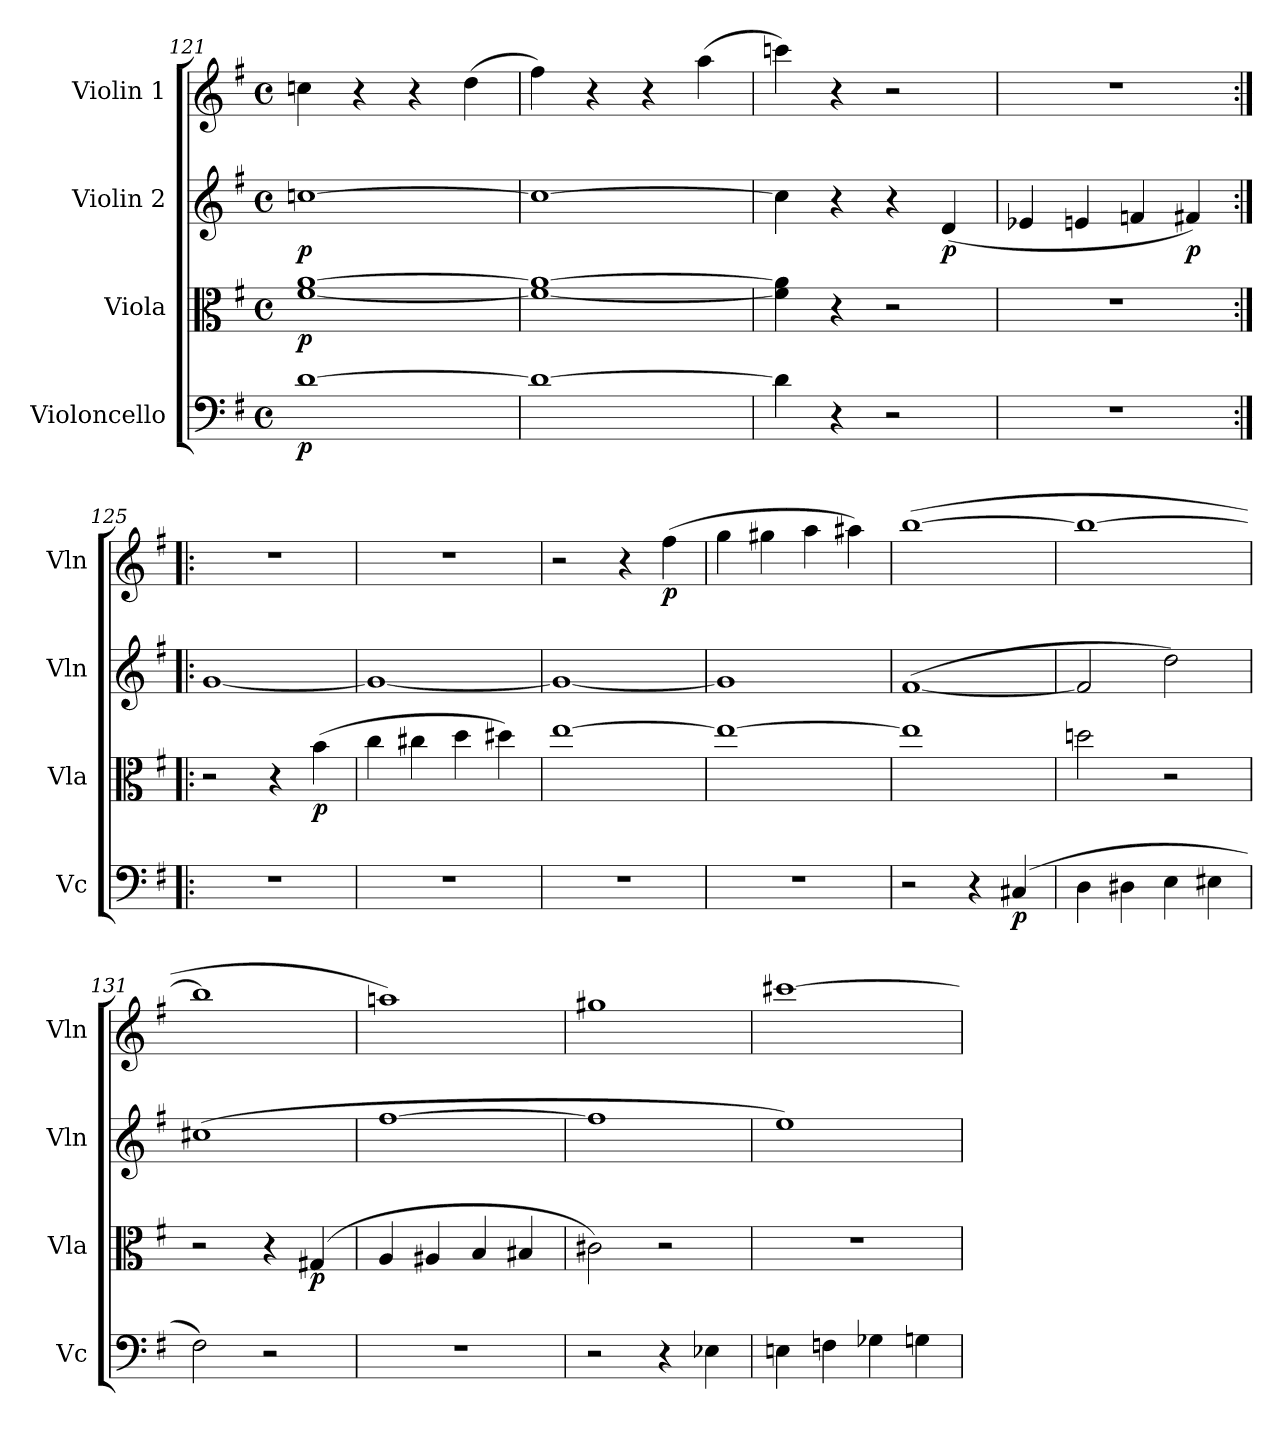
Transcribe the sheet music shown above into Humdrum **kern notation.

**kern	**dynam	**kern	**dynam	**kern	**dynam	**kern	**dynam
*part4	*part4	*part3	*part3	*part2	*part2	*part1	*part1
*staff4	*staff4	*staff3	*staff3	*staff2	*staff2	*staff1	*staff1
*I"Violoncello	*	*I"Viola	*	*I"Violin 2	*	*I"Violin 1	*
*I'Vc	*	*I'Vla	*	*I'Vln	*	*I'Vln	*
*clefF4	*	*clefC3	*	*clefG2	*	*clefG2	*
*k[f#]	*	*k[f#]	*	*k[f#]	*	*k[f#]	*
*M4/4	*	*M4/4	*	*M4/4	*	*M4/4	*
*met(c)	*	*met(c)	*	*met(c)	*	*met(c)	*
=121	=121	=121	=121	=121	=121	=121	=121
!	!LO:DY:b	!	!LO:DY:b	!	!LO:DY:b	!	!
[1d	p	[1f# [1a	p	[1ccn	p	4ccn\	.
.	.	.	.	.	.	4r	.
.	.	.	.	.	.	4r	.
.	.	.	.	.	.	(4dd\	.
!!LO:LB:g=z
=122	=122	=122	=122	=122	=122	=122	=122
1d_	.	1f#_ 1a_	.	1cc_	.	4ff#\)	.
.	.	.	.	.	.	4r	.
.	.	.	.	.	.	4r	.
.	.	.	.	.	.	(4aa\	.
=123	=123	=123	=123	=123	=123	=123	=123
4d\]	.	4f#\] 4a\]	.	4cc\]	.	4cccn\)	.
4r	.	4r	.	4r	.	4r	.
2r	.	2r	.	4r	.	2r	.
!	!	!	!	!	!LO:DY:b	!	!
.	.	.	.	(4d/	p	.	.
=124	=124	=124	=124	=124	=124	=124	=124
1r	.	1r	.	4e-X/	.	1r	.
.	.	.	.	4en/	.	.	.
.	.	.	.	4fn/	.	.	.
!	!	!	!	!	!LO:DY:b	!	!
.	.	.	.	4f#X/)	p	.	.
=125:|!|:	=125:|!|:	=125:|!|:	=125:|!|:	=125:|!|:	=125:|!|:	=125:|!|:	=125:|!|:
1r	.	2r	.	[1g	.	1r	.
.	.	4r	.	.	.	.	.
!	!	!	!LO:DY:b	!	!	!	!
.	.	(4b\	p	.	.	.	.
=126	=126	=126	=126	=126	=126	=126	=126
1r	.	4cc\	.	1g_	.	1r	.
.	.	4cc#X\	.	.	.	.	.
.	.	4dd\	.	.	.	.	.
.	.	4dd#X\)	.	.	.	.	.
=127	=127	=127	=127	=127	=127	=127	=127
1r	.	[1ee	.	1g_	.	2r	.
.	.	.	.	.	.	4r	.
!	!	!	!	!	!	!	!LO:DY:b
.	.	.	.	.	.	(4ff#\	p
=128	=128	=128	=128	=128	=128	=128	=128
1r	.	1ee_	.	1g]	.	4gg\	.
.	.	.	.	.	.	4gg#X\	.
.	.	.	.	.	.	4aa\	.
.	.	.	.	.	.	4aa#X\)	.
=129	=129	=129	=129	=129	=129	=129	=129
2r	.	1ee]	.	([1f#	.	([1bb	.
4r	.	.	.	.	.	.	.
!	!LO:DY:b	!	!	!	!	!	!
(4C#X/	p	.	.	.	.	.	.
=130	=130	=130	=130	=130	=130	=130	=130
4D\	.	2ddn\	.	2f#/]	.	1bb_	.
4D#X\	.	.	.	.	.	.	.
4E\	.	2r	.	2dd\)	.	.	.
4E#X\	.	.	.	.	.	.	.
=131	=131	=131	=131	=131	=131	=131	=131
2F#\)	.	2r	.	(1cc#X	.	1bb]	.
2r	.	4r	.	.	.	.	.
!	!	!	!LO:DY:b	!	!	!	!
.	.	(4G#X/	p	.	.	.	.
=132	=132	=132	=132	=132	=132	=132	=132
1r	.	4A/	.	[1ff#	.	1aan)	.
.	.	4A#X/	.	.	.	.	.
.	.	4B/	.	.	.	.	.
.	.	4B#X/	.	.	.	.	.
=133	=133	=133	=133	=133	=133	=133	=133
2r	.	2c#X\)	.	1ff#]	.	1gg#X	.
4r	.	2r	.	.	.	.	.
4E-X\	.	.	.	.	.	.	.
!!LO:LB:g=z
=134	=134	=134	=134	=134	=134	=134	=134
4En\	.	1r	.	1ee)	.	[1ccc#X	.
4Fn\	.	.	.	.	.	.	.
4G-X\	.	.	.	.	.	.	.
4Gn\	.	.	.	.	.	.	.
=	=	=	=	=	=	=	=
*-	*-	*-	*-	*-	*-	*-	*-
